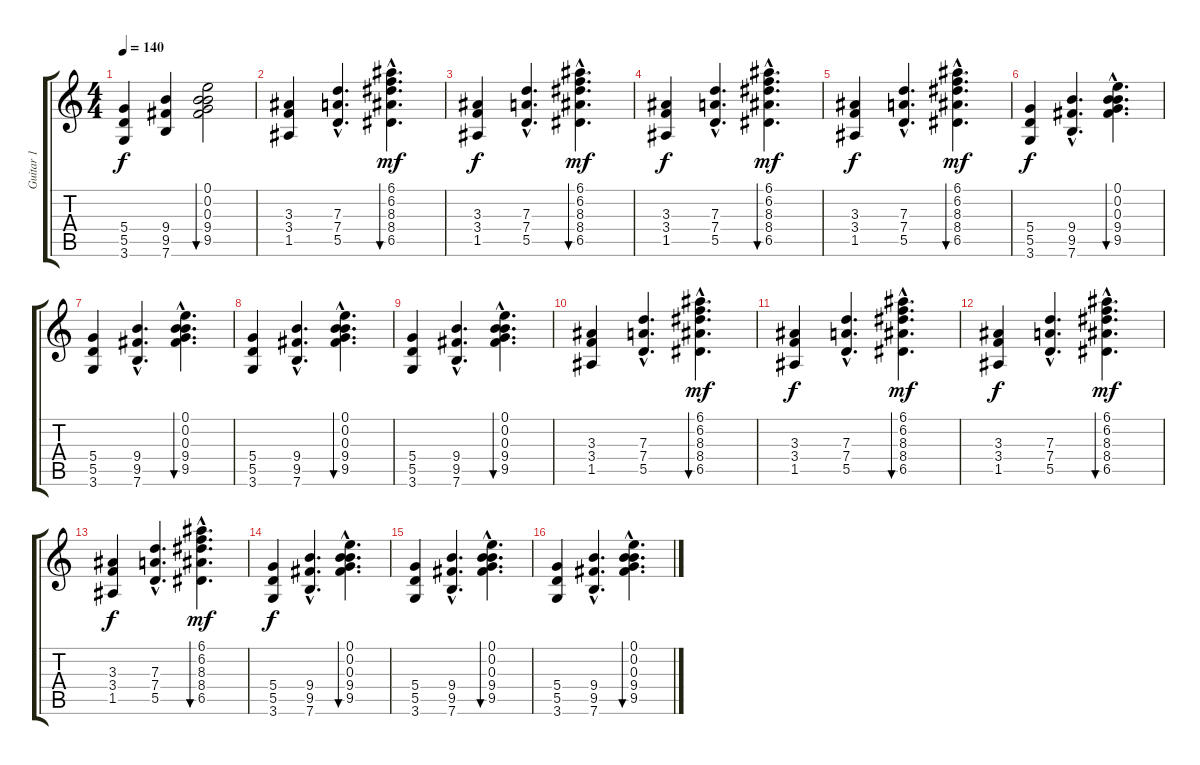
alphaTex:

\track ("Guitar 1" "Guitar 1") {instrument distortionguitar}
\staff {score tabs}
\tuning (E4 B3 G3 D3 A2 E2) {hide}
\ts (4 4)
\tempo 140
\clef g2
\ks c
(5.4 5.5 3.6).4{dy f} (9.4 9.5 7.6).4 (0.1 0.2 0.3 9.4 9.5).2{bu 480} |
(3.3 3.4 1.5).4 (7.3{hac} 7.4{hac} 5.5{hac}).4{d} (6.1{hac} 6.2{hac} 8.3{hac} 8.4{hac} 6.5{hac}).4{d bu 480 dy mf} |
(3.3 3.4 1.5).4{dy f} (7.3{hac} 7.4{hac} 5.5{hac}).4{d} (6.1{hac} 6.2{hac} 8.3{hac} 8.4{hac} 6.5{hac}).4{d bu 480 dy mf} |
(3.3 3.4 1.5).4{dy f} (7.3{hac} 7.4{hac} 5.5{hac}).4{d} (6.1{hac} 6.2{hac} 8.3{hac} 8.4{hac} 6.5{hac}).4{d bu 480 dy mf} |
(3.3 3.4 1.5).4{dy f} (7.3{hac} 7.4{hac} 5.5{hac}).4{d} (6.1{hac} 6.2{hac} 8.3{hac} 8.4{hac} 6.5{hac}).4{d bu 480 dy mf} |
(5.4 5.5 3.6).4{dy f} (9.4{hac} 9.5{hac} 7.6{hac}).4{d} (0.1{hac} 0.2{hac} 0.3{hac} 9.4{hac} 9.5{hac}).4{d bu 480} |
(5.4 5.5 3.6).4 (9.4{hac} 9.5{hac} 7.6{hac}).4{d} (0.1{hac} 0.2{hac} 0.3{hac} 9.4{hac} 9.5{hac}).4{d bu 480} |
(5.4 5.5 3.6).4 (9.4{hac} 9.5{hac} 7.6{hac}).4{d} (0.1{hac} 0.2{hac} 0.3{hac} 9.4{hac} 9.5{hac}).4{d bu 480} |
(5.4 5.5 3.6).4 (9.4{hac} 9.5{hac} 7.6{hac}).4{d} (0.1{hac} 0.2{hac} 0.3{hac} 9.4{hac} 9.5{hac}).4{d bu 480} |
(3.3 3.4 1.5).4 (7.3{hac} 7.4{hac} 5.5{hac}).4{d} (6.1{hac} 6.2{hac} 8.3{hac} 8.4{hac} 6.5{hac}).4{d bu 480 dy mf} |
(3.3 3.4 1.5).4{dy f} (7.3{hac} 7.4{hac} 5.5{hac}).4{d} (6.1{hac} 6.2{hac} 8.3{hac} 8.4{hac} 6.5{hac}).4{d bu 480 dy mf} |
(3.3 3.4 1.5).4{dy f} (7.3{hac} 7.4{hac} 5.5{hac}).4{d} (6.1{hac} 6.2{hac} 8.3{hac} 8.4{hac} 6.5{hac}).4{d bu 480 dy mf} |
(3.3 3.4 1.5).4{dy f} (7.3{hac} 7.4{hac} 5.5{hac}).4{d} (6.1{hac} 6.2{hac} 8.3{hac} 8.4{hac} 6.5{hac}).4{d bu 480 dy mf} |
(5.4 5.5 3.6).4{dy f} (9.4{hac} 9.5{hac} 7.6{hac}).4{d} (0.1{hac} 0.2{hac} 0.3{hac} 9.4{hac} 9.5{hac}).4{d bu 480} |
(5.4 5.5 3.6).4 (9.4{hac} 9.5{hac} 7.6{hac}).4{d} (0.1{hac} 0.2{hac} 0.3{hac} 9.4{hac} 9.5{hac}).4{d bu 480} |
(5.4 5.5 3.6).4 (9.4{hac} 9.5{hac} 7.6{hac}).4{d} (0.1{hac} 0.2{hac} 0.3{hac} 9.4{hac} 9.5{hac}).4{d bu 480}
